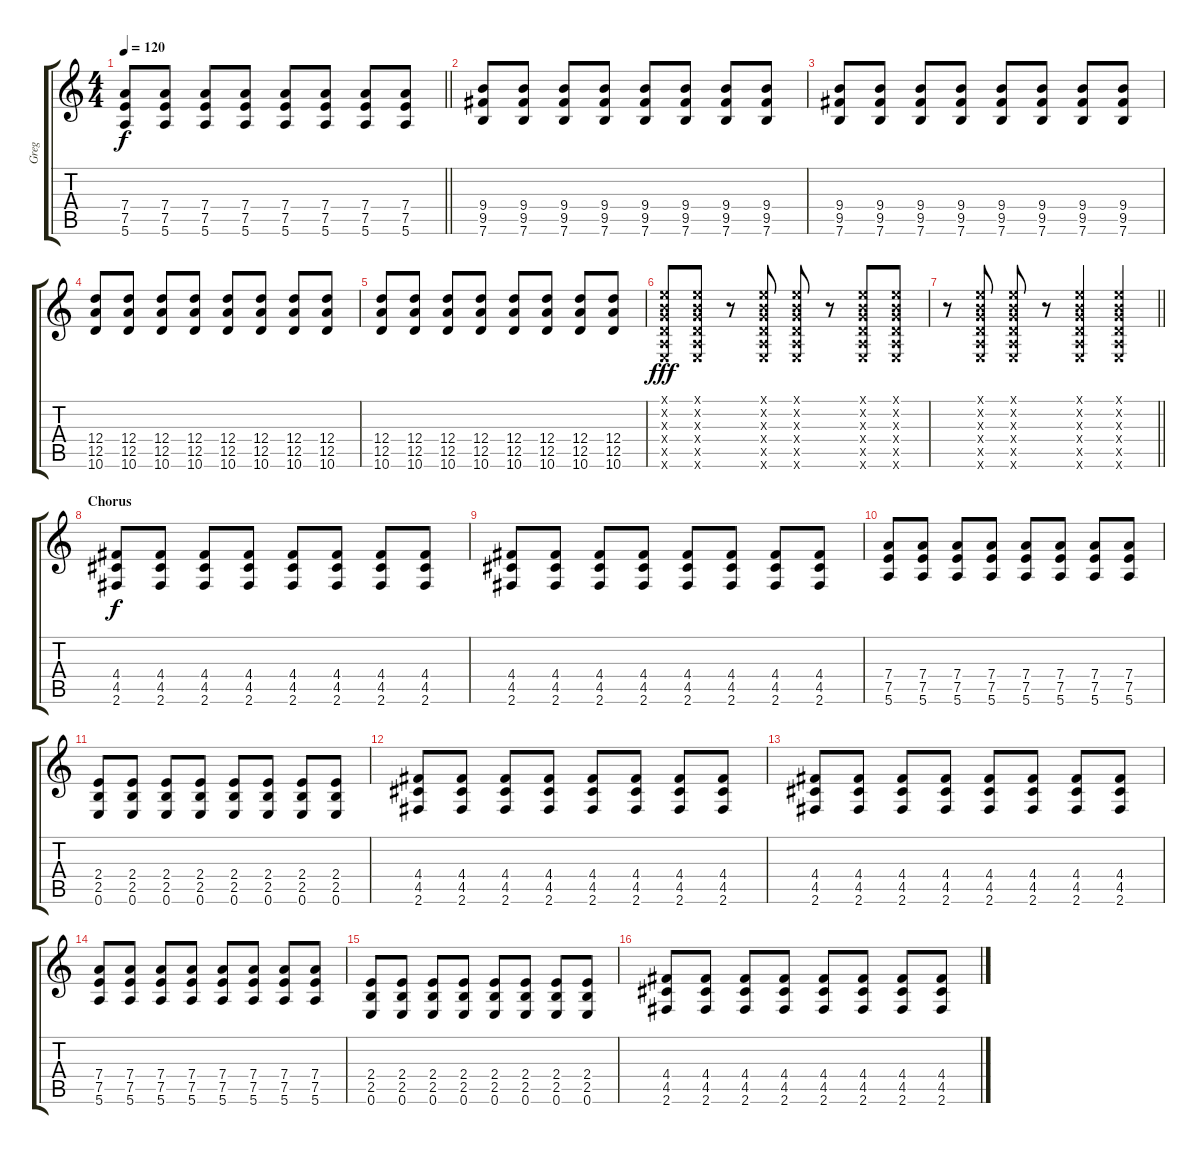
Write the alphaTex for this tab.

\track ("Greg" "Greg") {instrument distortionguitar}
\staff {score tabs}
\tuning (E4 B3 G3 D3 A2 E2) {hide}
\ts (4 4)
\tempo 120
\clef g2
\barLineRight lightlight
\ks c
(7.4 7.5 5.6).8{dy f} (7.4 7.5 5.6).8 (7.4 7.5 5.6).8 (7.4 7.5 5.6).8 (7.4 7.5 5.6).8 (7.4 7.5 5.6).8 (7.4 7.5 5.6).8 (7.4 7.5 5.6).8 |
(9.4 9.5 7.6).8 (9.4 9.5 7.6).8 (9.4 9.5 7.6).8 (9.4 9.5 7.6).8 (9.4 9.5 7.6).8 (9.4 9.5 7.6).8 (9.4 9.5 7.6).8 (9.4 9.5 7.6).8 |
(9.4 9.5 7.6).8 (9.4 9.5 7.6).8 (9.4 9.5 7.6).8 (9.4 9.5 7.6).8 (9.4 9.5 7.6).8 (9.4 9.5 7.6).8 (9.4 9.5 7.6).8 (9.4 9.5 7.6).8 |
(12.4 12.5 10.6).8 (12.4 12.5 10.6).8 (12.4 12.5 10.6).8 (12.4 12.5 10.6).8 (12.4 12.5 10.6).8 (12.4 12.5 10.6).8 (12.4 12.5 10.6).8 (12.4 12.5 10.6).8 |
(12.4 12.5 10.6).8 (12.4 12.5 10.6).8 (12.4 12.5 10.6).8 (12.4 12.5 10.6).8 (12.4 12.5 10.6).8 (12.4 12.5 10.6).8 (12.4 12.5 10.6).8 (12.4 12.5 10.6).8 |
(0.1{x} 0.2{x} 0.3{x} 0.4{x} 0.5{x} 0.6{x}).8{dy fff} (0.1{x} 0.2{x} 0.3{x} 0.4{x} 0.5{x} 0.6{x}).8 r.8 (0.1{x} 0.2{x} 0.3{x} 0.4{x} 0.5{x} 0.6{x}).8 (0.1{x} 0.2{x} 0.3{x} 0.4{x} 0.5{x} 0.6{x}).8 r.8 (0.1{x} 0.2{x} 0.3{x} 0.4{x} 0.5{x} 0.6{x}).8 (0.1{x} 0.2{x} 0.3{x} 0.4{x} 0.5{x} 0.6{x}).8 |
\barLineRight lightlight
r.8 (0.1{x} 0.2{x} 0.3{x} 0.4{x} 0.5{x} 0.6{x}).8 (0.1{x} 0.2{x} 0.3{x} 0.4{x} 0.5{x} 0.6{x}).8 r.8 (0.1{x} 0.2{x} 0.3{x} 0.4{x} 0.5{x} 0.6{x}).4 (0.1{x} 0.2{x} 0.3{x} 0.4{x} 0.5{x} 0.6{x}).4 |
\section ("" "Chorus")
(4.4 4.5 2.6).8{dy f} (4.4 4.5 2.6).8 (4.4 4.5 2.6).8 (4.4 4.5 2.6).8 (4.4 4.5 2.6).8 (4.4 4.5 2.6).8 (4.4 4.5 2.6).8 (4.4 4.5 2.6).8 |
(4.4 4.5 2.6).8 (4.4 4.5 2.6).8 (4.4 4.5 2.6).8 (4.4 4.5 2.6).8 (4.4 4.5 2.6).8 (4.4 4.5 2.6).8 (4.4 4.5 2.6).8 (4.4 4.5 2.6).8 |
(7.4 7.5 5.6).8 (7.4 7.5 5.6).8 (7.4 7.5 5.6).8 (7.4 7.5 5.6).8 (7.4 7.5 5.6).8 (7.4 7.5 5.6).8 (7.4 7.5 5.6).8 (7.4 7.5 5.6).8 |
(2.4 2.5 0.6).8 (2.4 2.5 0.6).8 (2.4 2.5 0.6).8 (2.4 2.5 0.6).8 (2.4 2.5 0.6).8 (2.4 2.5 0.6).8 (2.4 2.5 0.6).8 (2.4 2.5 0.6).8 |
(4.4 4.5 2.6).8 (4.4 4.5 2.6).8 (4.4 4.5 2.6).8 (4.4 4.5 2.6).8 (4.4 4.5 2.6).8 (4.4 4.5 2.6).8 (4.4 4.5 2.6).8 (4.4 4.5 2.6).8 |
(4.4 4.5 2.6).8 (4.4 4.5 2.6).8 (4.4 4.5 2.6).8 (4.4 4.5 2.6).8 (4.4 4.5 2.6).8 (4.4 4.5 2.6).8 (4.4 4.5 2.6).8 (4.4 4.5 2.6).8 |
(7.4 7.5 5.6).8 (7.4 7.5 5.6).8 (7.4 7.5 5.6).8 (7.4 7.5 5.6).8 (7.4 7.5 5.6).8 (7.4 7.5 5.6).8 (7.4 7.5 5.6).8 (7.4 7.5 5.6).8 |
(2.4 2.5 0.6).8 (2.4 2.5 0.6).8 (2.4 2.5 0.6).8 (2.4 2.5 0.6).8 (2.4 2.5 0.6).8 (2.4 2.5 0.6).8 (2.4 2.5 0.6).8 (2.4 2.5 0.6).8 |
(4.4 4.5 2.6).8 (4.4 4.5 2.6).8 (4.4 4.5 2.6).8 (4.4 4.5 2.6).8 (4.4 4.5 2.6).8 (4.4 4.5 2.6).8 (4.4 4.5 2.6).8 (4.4 4.5 2.6).8
